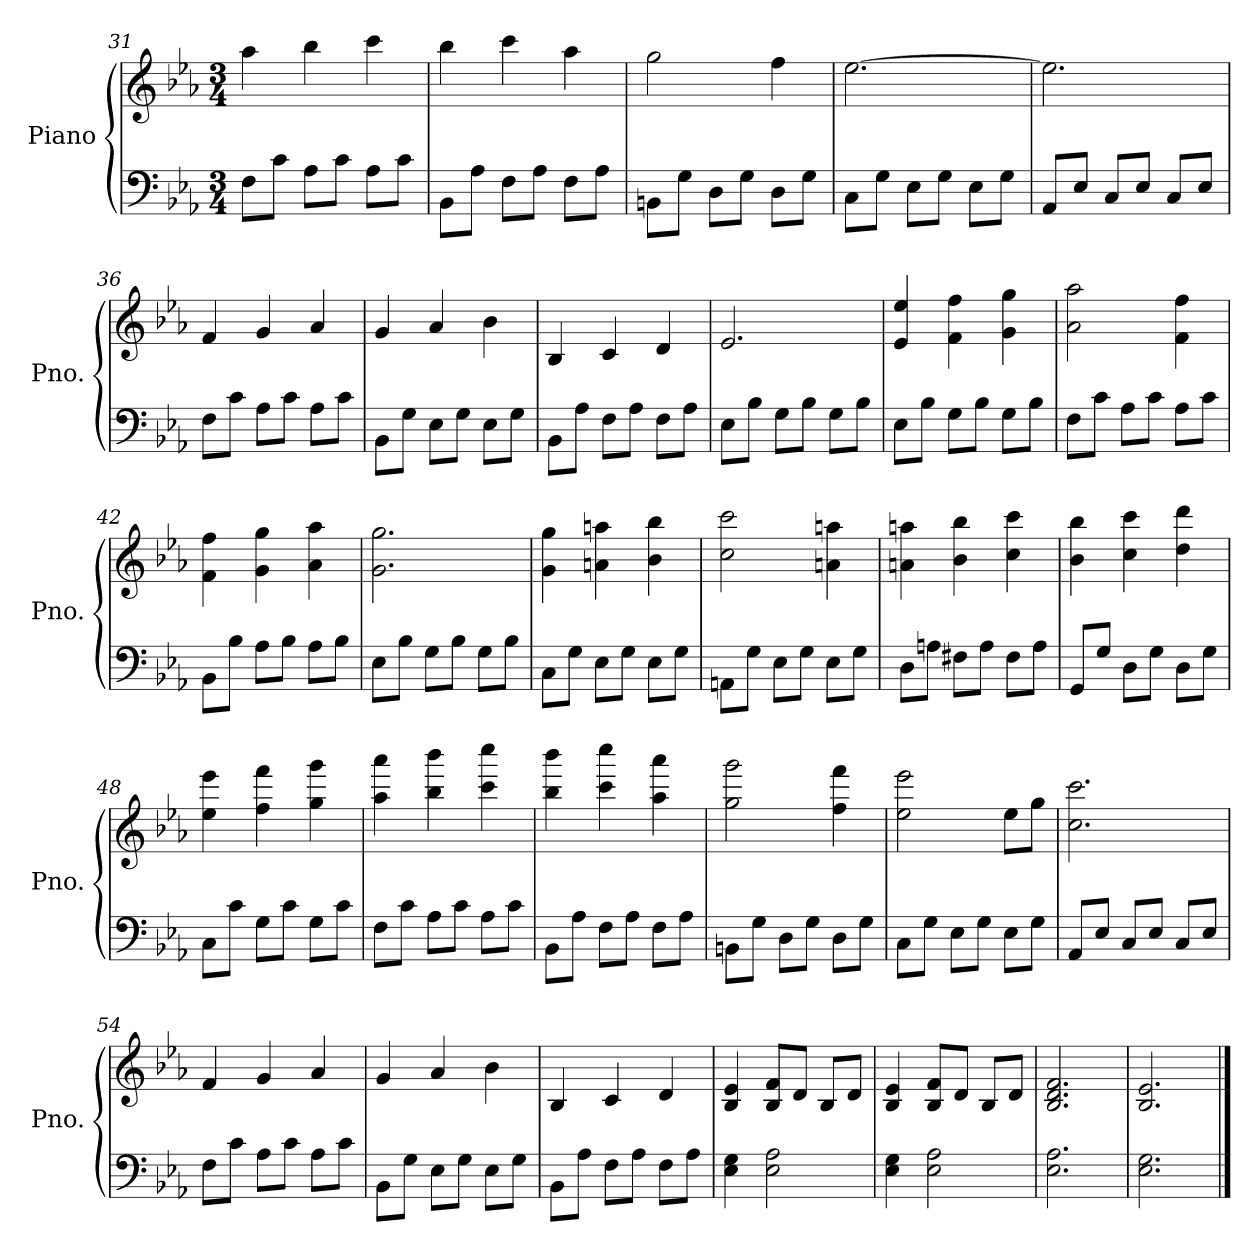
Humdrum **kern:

**kern	**kern
*part1	*part1
*staff2	*staff1
*I"Piano	*
*I'Pno.	*
*clefF4	*clefG2
*k[b-e-a-]	*k[b-e-a-]
*M3/4	*M3/4
=31	=31
8F\L	4aa-\
8c\J	.
8A-\L	4bb-\
8c\J	.
8A-\L	4ccc\
8c\J	.
=32	=32
8BB-\L	4bb-\
8A-\J	.
8F\L	4ccc\
8A-\J	.
8F\L	4aa-\
8A-\J	.
!!LO:PB:g=z
=33	=33
8BBn\L	2gg\
8G\J	.
8D\L	.
8G\J	.
8D\L	4ff\
8G\J	.
=34	=34
8C\L	[2.ee-\
8G\J	.
8E-\L	.
8G\J	.
8E-\L	.
8G\J	.
=35	=35
8AA-/L	2.ee-\]
8E-/J	.
8C/L	.
8E-/J	.
8C/L	.
8E-/J	.
=36	=36
8F\L	4f/
8c\J	.
8A-\L	4g/
8c\J	.
8A-\L	4a-/
8c\J	.
=37	=37
8BB-\L	4g/
8G\J	.
8E-\L	4a-/
8G\J	.
8E-\L	4b-\
8G\J	.
=38	=38
8BB-\L	4B-/
8A-\J	.
8F\L	4c/
8A-\J	.
8F\L	4d/
8A-\J	.
!!LO:LB:g=z
=39	=39
8E-\L	2.e-/
8B-\J	.
8G\L	.
8B-\J	.
8G\L	.
8B-\J	.
=40	=40
8E-\L	4e-/ 4ee-/
8B-\J	.
8G\L	4f\ 4ff\
8B-\J	.
8G\L	4g\ 4gg\
8B-\J	.
=41	=41
8F\L	2a-\ 2aa-\
8c\J	.
8A-\L	.
8c\J	.
8A-\L	4f\ 4ff\
8c\J	.
=42	=42
8BB-\L	4f\ 4ff\
8B-\J	.
8A-\L	4g\ 4gg\
8B-\J	.
8A-\L	4a-\ 4aa-\
8B-\J	.
=43	=43
8E-\L	2.g\ 2.gg\
8B-\J	.
8G\L	.
8B-\J	.
8G\L	.
8B-\J	.
=44	=44
8C\L	4g\ 4gg\
8G\J	.
8E-\L	4an\ 4aan\
8G\J	.
8E-\L	4b-\ 4bb-\
8G\J	.
!!LO:LB:g=z
=45	=45
8AAn\L	2cc\ 2ccc\
8G\J	.
8E-\L	.
8G\J	.
8E-\L	4an\ 4aan\
8G\J	.
=46	=46
8D\L	4an\ 4aan\
8An\J	.
8F#X\L	4b-\ 4bb-\
8A\J	.
8F#\L	4cc\ 4ccc\
8A\J	.
=47	=47
8GG/L	4b-\ 4bb-\
8G/J	.
8D\L	4cc\ 4ccc\
8G\J	.
8D\L	4dd\ 4ddd\
8G\J	.
=48	=48
8C\L	4ee-\ 4eee-\
8c\J	.
8G\L	4ff\ 4fff\
8c\J	.
8G\L	4gg\ 4ggg\
8c\J	.
=49	=49
8F\L	4aa-\ 4aaa-\
8c\J	.
8A-\L	4bb-\ 4bbb-\
8c\J	.
8A-\L	4ccc\ 4cccc\
8c\J	.
=50	=50
8BB-\L	4bb-\ 4bbb-\
8A-\J	.
8F\L	4ccc\ 4cccc\
8A-\J	.
8F\L	4aa-\ 4aaa-\
8A-\J	.
!!LO:LB:g=z
=51	=51
8BBn\L	2gg\ 2ggg\
8G\J	.
8D\L	.
8G\J	.
8D\L	4ff\ 4fff\
8G\J	.
=52	=52
8C\L	2ee-\ 2eee-\
8G\J	.
8E-\L	.
8G\J	.
8E-\L	8ee-\L
8G\J	8gg\J
=53	=53
8AA-/L	2.cc\ 2.ccc\
8E-/J	.
8C/L	.
8E-/J	.
8C/L	.
8E-/J	.
=54	=54
8F\L	4f/
8c\J	.
8A-\L	4g/
8c\J	.
8A-\L	4a-/
8c\J	.
=55	=55
8BB-\L	4g/
8G\J	.
8E-\L	4a-/
8G\J	.
8E-\L	4b-\
8G\J	.
=56	=56
8BB-\L	4B-/
8A-\J	.
8F\L	4c/
8A-\J	.
8F\L	4d/
8A-\J	.
!!LO:LB:g=z
=57	=57
4E-\ 4G\	4B-/ 4e-/
2E-\ 2A-\	8B-/ 8f/L
.	8d/J
.	8B-/L
.	8d/J
=58	=58
4E-\ 4G\	4B-/ 4e-/
2E-\ 2A-\	8B-/ 8f/L
.	8d/J
.	8B-/L
.	8d/J
=59	=59
2.E-\ 2.A-\	2.B-/ 2.d/ 2.f/
=60	=60
2.E-\ 2.G\	2.B-/ 2.e-/
==	==
*-	*-
